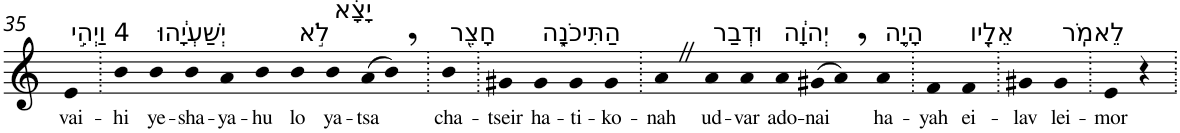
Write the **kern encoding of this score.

**kern	**text
*part1	*part1
*staff1	*staff1
*I"Piano	*
*I'Pno	*
!!LO:PB:g=z
*clefG2	*
*k[]	*
=35	=35
!LO:TX:a:t=4 וַיְהִ֣י	!
!	!LO:LY:b
4e	vai-
=36.	=36.
!	!LO:LY:b
4b	-hi
!LO:TX:a:t=יְשַׁעְיָ֔הוּ	!
!	!LO:LY:b
4b	ye-
!	!LO:LY:b
4b	-sha-
!	!LO:LY:b
4a	-ya-
!	!LO:LY:b
4b	-hu
!LO:TX:a:t=לֹ֣א	!
!	!LO:LY:b
4b	lo
!LO:TX:a:t=יָצָ֔א	!
!	!LO:LY:b
4b	ya-
!	!LO:LY:b
(>8a	-tsa
8b,)	.
=37.	=37.
!LO:TX:a:t=חָצֵ֖ר	!
!	!LO:LY:b
4b	cha-
=38.	=38.
!	!LO:LY:b
4g#X	-tseir
!LO:TX:a:t=הַתִּיכֹנָ֑ה	!
!	!LO:LY:b
4g#	ha-
!	!LO:LY:b
4g#	-ti-
!	!LO:LY:b
4g#	-ko-
=39.	=39.
!	!LO:LY:b
4aZ	-nah
!LO:TX:a:t=וּדְבַר	!
!	!LO:LY:b
4a	ud-
!	!LO:LY:b
4a	-var
!LO:TX:a:t=יְהוָ֔ה	!
!	!LO:LY:b
4a	ado-
!	!LO:LY:b
(>8g#X	-nai
8a,)	.
!LO:TX:a:t=הָיָ֥ה	!
!	!LO:LY:b
4a	ha-
=40.	=40.
!	!LO:LY:b
4f	-yah
!LO:TX:a:t=אֵלָ֖יו	!
!	!LO:LY:b
4f	ei-
=41.	=41.
!	!LO:LY:b
4g#X	-lav
!LO:TX:a:t=לֵאמֹֽר	!
!	!LO:LY:b
4g#	lei-
=42.	=42.
!	!LO:LY:b
4e	-mor
4r	.
=.	=.
*-	*-
